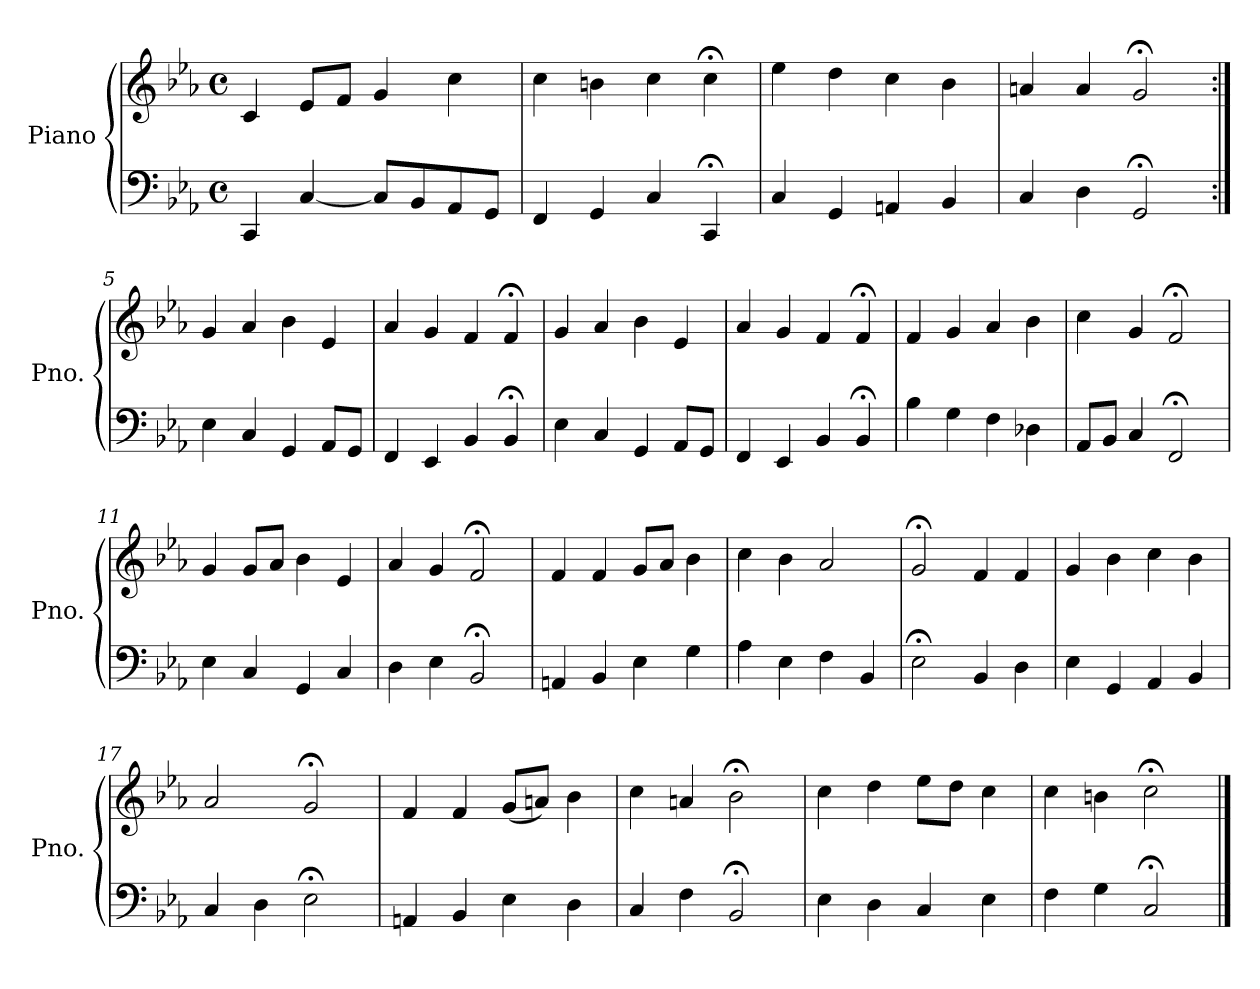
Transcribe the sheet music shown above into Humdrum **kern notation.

**kern	**kern
*part1	*part1
*staff2	*staff1
*I"Piano	*
*I'Pno.	*
*clefF4	*clefG2
*k[b-e-a-]	*k[b-e-a-]
*M4/4	*M4/4
*met(c)	*met(c)
=1	=1
4CC/	4c/
[4C/	8e-/L
.	8f/J
8C/L]	4g/
8BB-/	.
8AA-/	4cc\
8GG/J	.
=2	=2
4FF/	4cc\
4GG/	4bn\
4C/	4cc\
4CC;</	4cc;<\
=3	=3
4C/	4ee-\
4GG/	4dd\
4AAn/	4cc\
4BB-/	4b-\
=4	=4
4C/	4an/
4D\	4a/
2GG;</	2g;</
=5:|!	=5:|!
4E-\	4g/
4C/	4a-/
4GG/	4b-\
8AA-/L	4e-/
8GG/J	.
=6	=6
4FF/	4a-/
4EE-/	4g/
4BB-/	4f/
4BB-;</	4f;</
!!LO:LB:g=z
=7	=7
4E-\	4g/
4C/	4a-/
4GG/	4b-\
8AA-/L	4e-/
8GG/J	.
=8	=8
4FF/	4a-/
4EE-/	4g/
4BB-/	4f/
4BB-;</	4f;</
=9	=9
4B-\	4f/
4G\	4g/
4F\	4a-/
4D-X\	4b-\
=10	=10
8AA-/L	4cc\
8BB-/J	.
4C/	4g/
2FF;</	2f;</
=11	=11
4E-\	4g/
4C/	8g/L
.	8a-/J
4GG/	4b-\
4C/	4e-/
=12	=12
4D\	4a-/
4E-\	4g/
2BB-;</	2f;</
=13	=13
4AAn/	4f/
4BB-/	4f/
4E-\	8g/L
.	8a-/J
4G\	4b-\
!!LO:LB:g=z
=14	=14
4A-\	4cc\
4E-\	4b-\
4F\	2a-/
4BB-/	.
=15	=15
2E-;<\	2g;</
4BB-/	4f/
4D\	4f/
=16	=16
4E-\	4g/
4GG/	4b-\
4AA-/	4cc\
4BB-/	4b-\
=17	=17
4C/	2a-/
4D\	.
2E-;<\	2g;</
=18	=18
4AAn/	4f/
4BB-/	4f/
4E-\	(8g/L
.	8an/J)
4D\	4b-\
=19	=19
4C/	4cc\
4F\	4an/
2BB-;</	2b-;<\
=20	=20
4E-\	4cc\
4D\	4dd\
4C/	8ee-\L
.	8dd\J
4E-\	4cc\
!!LO:LB:g=z
=21	=21
4F\	4cc\
4G\	4bn\
2C;</	2cc;<\
==	==
*-	*-
